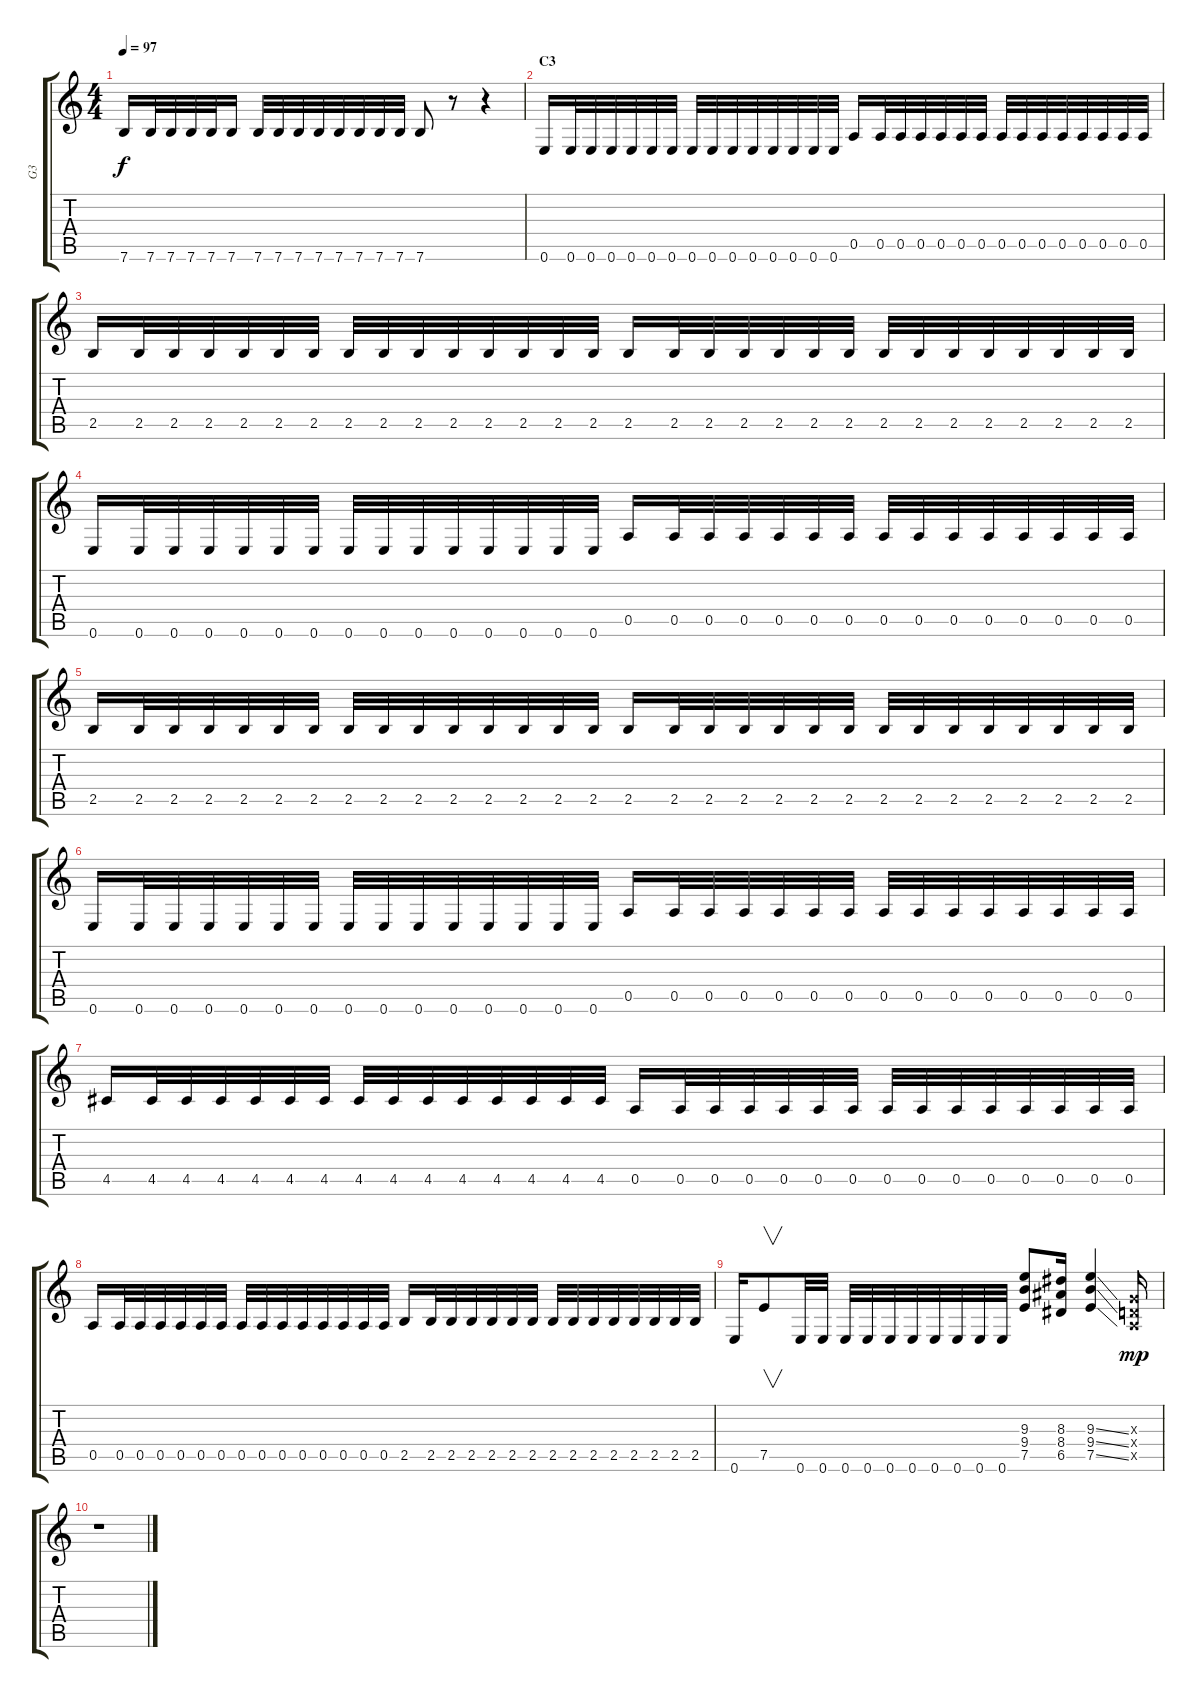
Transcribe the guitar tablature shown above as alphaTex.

\track ("G3" "G3") {instrument overdrivenguitar}
\staff {score tabs}
\tuning (E4 B3 G3 D3 A2 E2) {hide}
\ts (4 4)
\tempo 97
\clef g2
\ks c
7.6.16{dy f} 7.6.32 7.6.32 7.6.32 7.6.32 7.6.16 7.6.32 7.6.32 7.6.32 7.6.32 7.6.32 7.6.32 7.6.32 7.6.32 7.6.8 r.8 r.4 |
\section ("" "C3")
0.6.16 0.6.32 0.6.32 0.6.32 0.6.32 0.6.32 0.6.32 0.6.32 0.6.32 0.6.32 0.6.32 0.6.32 0.6.32 0.6.32 0.6.32 0.5.16 0.5.32 0.5.32 0.5.32 0.5.32 0.5.32 0.5.32 0.5.32 0.5.32 0.5.32 0.5.32 0.5.32 0.5.32 0.5.32 0.5.32 |
2.5.16 2.5.32 2.5.32 2.5.32 2.5.32 2.5.32 2.5.32 2.5.32 2.5.32 2.5.32 2.5.32 2.5.32 2.5.32 2.5.32 2.5.32 2.5.16 2.5.32 2.5.32 2.5.32 2.5.32 2.5.32 2.5.32 2.5.32 2.5.32 2.5.32 2.5.32 2.5.32 2.5.32 2.5.32 2.5.32 |
0.6.16 0.6.32 0.6.32 0.6.32 0.6.32 0.6.32 0.6.32 0.6.32 0.6.32 0.6.32 0.6.32 0.6.32 0.6.32 0.6.32 0.6.32 0.5.16 0.5.32 0.5.32 0.5.32 0.5.32 0.5.32 0.5.32 0.5.32 0.5.32 0.5.32 0.5.32 0.5.32 0.5.32 0.5.32 0.5.32 |
2.5.16 2.5.32 2.5.32 2.5.32 2.5.32 2.5.32 2.5.32 2.5.32 2.5.32 2.5.32 2.5.32 2.5.32 2.5.32 2.5.32 2.5.32 2.5.16 2.5.32 2.5.32 2.5.32 2.5.32 2.5.32 2.5.32 2.5.32 2.5.32 2.5.32 2.5.32 2.5.32 2.5.32 2.5.32 2.5.32 |
0.6.16 0.6.32 0.6.32 0.6.32 0.6.32 0.6.32 0.6.32 0.6.32 0.6.32 0.6.32 0.6.32 0.6.32 0.6.32 0.6.32 0.6.32 0.5.16 0.5.32 0.5.32 0.5.32 0.5.32 0.5.32 0.5.32 0.5.32 0.5.32 0.5.32 0.5.32 0.5.32 0.5.32 0.5.32 0.5.32 |
4.5.16 4.5.32 4.5.32 4.5.32 4.5.32 4.5.32 4.5.32 4.5.32 4.5.32 4.5.32 4.5.32 4.5.32 4.5.32 4.5.32 4.5.32 0.5.16 0.5.32 0.5.32 0.5.32 0.5.32 0.5.32 0.5.32 0.5.32 0.5.32 0.5.32 0.5.32 0.5.32 0.5.32 0.5.32 0.5.32 |
0.5.16 0.5.32 0.5.32 0.5.32 0.5.32 0.5.32 0.5.32 0.5.32 0.5.32 0.5.32 0.5.32 0.5.32 0.5.32 0.5.32 0.5.32 2.5.16 2.5.32 2.5.32 2.5.32 2.5.32 2.5.32 2.5.32 2.5.32 2.5.32 2.5.32 2.5.32 2.5.32 2.5.32 2.5.32 2.5.32 |
0.6.16 7.5.8{v} 0.6.32 0.6.32 0.6.32 0.6.32 0.6.32 0.6.32 0.6.32 0.6.32 0.6.32 0.6.32 (9.3 9.4 7.5).8 (8.3 8.4 6.5).16 (9.3{ss} 9.4{ss} 7.5{ss}).4 (0.3{x} 0.4{x} 0.5{x}).16{dy mp} |
r.1
